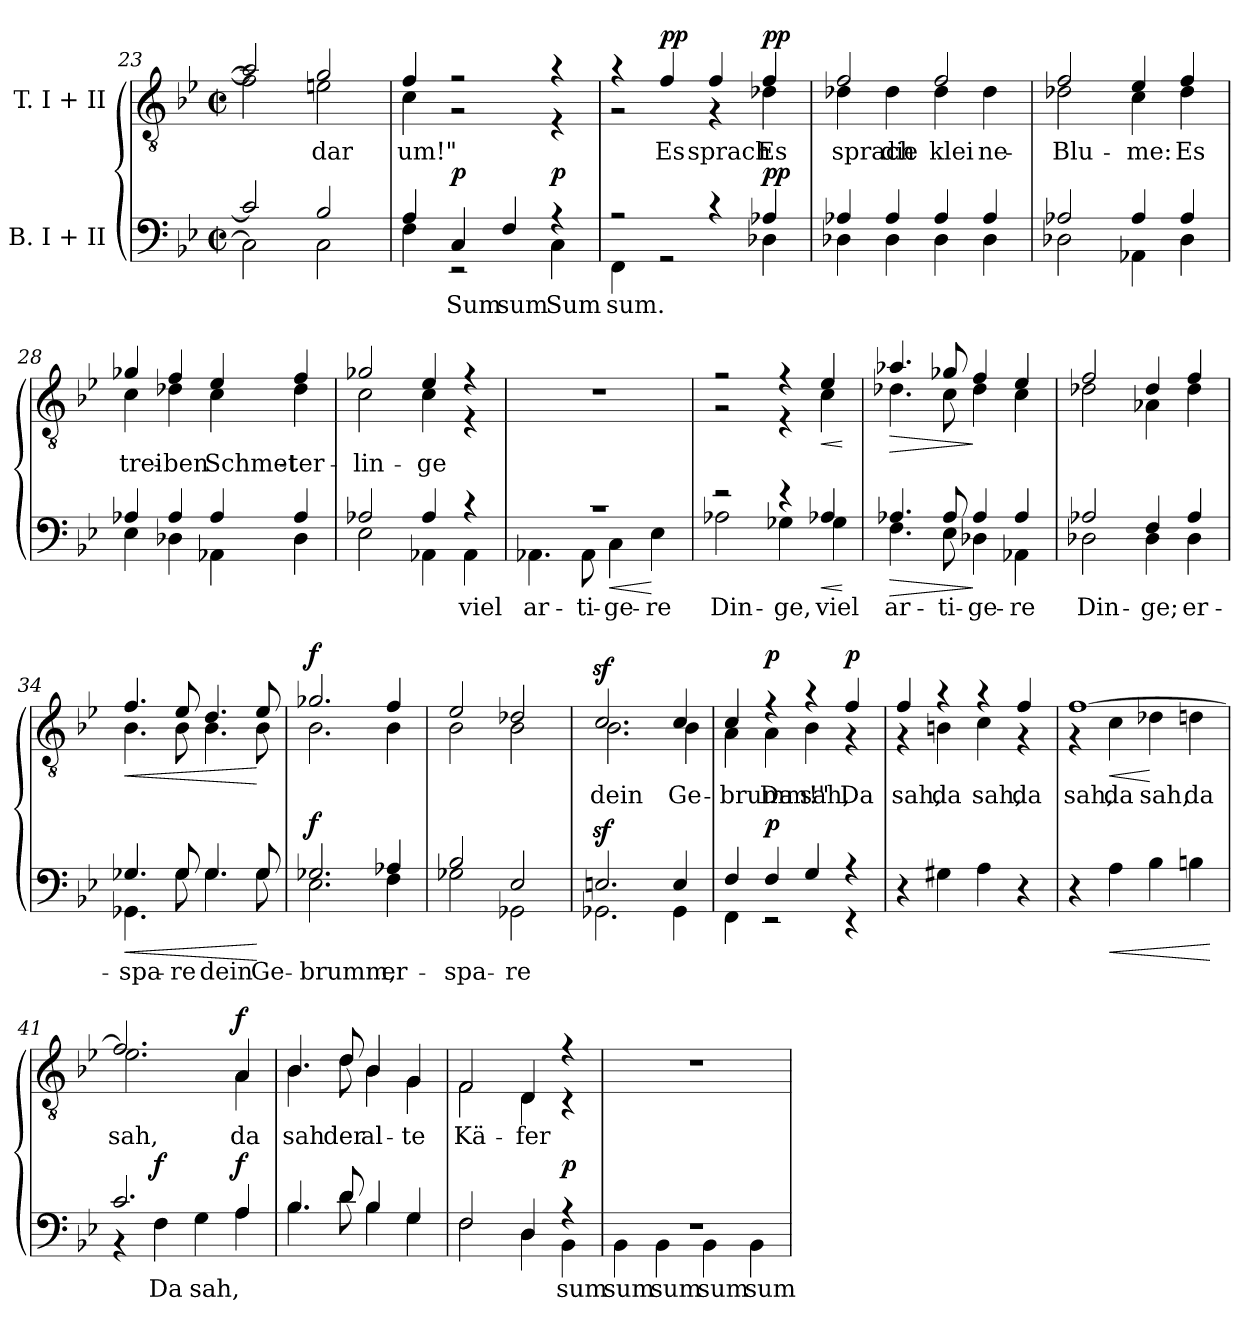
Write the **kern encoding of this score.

**kern	**text	**dynam	**kern	**text	**dynam
*part2	*part2	*part2	*part1	*part1	*part1
*staff2	*staff2	*staff2	*staff1	*staff1	*staff1
*I"B. I + II	*	*	*I"T. I + II	*	*
*clefF4	*	*	*clefGv2	*	*
*k[b-e-]	*	*	*k[b-e-]	*	*
*M2/2	*	*	*M2/2	*	*
*met(c|)	*	*	*met(c|)	*	*
=23	=23	=23	=23	=23	=23
*^	*	*	*^	*	*
2c/]	2C\]	.	.	2a/]	2f\]	.	.
2B-/	2C\	.	.	2g/	2en\	dar	.
=24	=24	=24	=24	=24	=24	=24	=24
4A/	4F\	.	.	4f/	4c\	um!"	.
!	!	!	!LO:DY:b	!	!	!	!
4C/	2r	Sum	p	2r	2r	.	.
4F/	.	sum	.	.	.	.	.
!	!	!	!LO:DY:b	!	!	!	!
4r	4C\	Sum	p	4r	4r	.	.
=25	=25	=25	=25	=25	=25	=25	=25
2r	4FF\	sum.	.	4r	2r	.	.
!	!	!	!	!	!	!	!LO:DY:a
.	2r	.	.	4f/	.	Es	pp
4r	.	.	.	4f/	4r	sprach	.
!	!	!	!LO:DY:b	!	!	!	!LO:DY:b
4A-X/	4D-X\	.	pp	4f/	4d-X\	Es	pp
=26	=26	=26	=26	=26	=26	=26	=26
4A-X/	4D-X\	.	.	2f/	4d-X\	sprach	.
4A-/	4D-\	.	.	.	4d-\	die	.
4A-/	4D-\	.	.	2f/	4d-\	klei-	.
4A-/	4D-\	.	.	.	4d-\	ne	.
=27	=27	=27	=27	=27	=27	=27	=27
2A-X/	2D-X\	.	.	2f/	2d-X\	Blu-	.
4A-/	4AA-X\	.	.	4e-/	4c\	me:	.
4A-/	4D-\	.	.	4f/	4d-\	Es	.
=28	=28	=28	=28	=28	=28	=28	=28
4A-X/	4E-\	.	.	4g-X/	4c\	trei-	.
4A-/	4D-X\	.	.	4f/	4d-X\	ben	.
4A-/	4AA-X\	.	.	4e-/	4c\	Schmet-	.
4A-/	4D-\	.	.	4f/	4d-\	ter-	.
=29	=29	=29	=29	=29	=29	=29	=29
2A-X/	2E-\	.	.	2g-X/	2c\	lin-	.
4A-/	4AA-X\	.	.	4e-/	4c\	ge	.
4r	4AA-\	viel	.	4r	4r	.	.
*	*	*	*	*v	*v	*	*
!!LO:LB:g=z
=30	=30	=30	=30	=30	=30	=30
1r	4.AA-X\	ar-	.	1r	.	.
.	8AA-\	ti-	.	.	.	.
!	!	!	!LO:HP:b	!	!	!
.	4C\	ge-	<	.	.	.
.	4E-\	re	[	.	.	.
=31	=31	=31	=31	=31	=31	=31
*	*	*	*	*^	*	*
2r	2A-X\	Din-	.	2r	2r	.	.
4r	4G-X\	ge,	.	4r	4r	.	.
!	!	!	!LO:HP:b	!	!	!	!LO:HP:b
4A-X/	4G-\	viel	<	4e-/	4c\	.	<
*v	*v	*	*	*	*	*	*
*	*	*	*v	*v	*	*
.	.	[	.	.	[
=32	=32	=32	=32	=32	=32
!	!	!LO:HP:b	!	!	!LO:HP:b
*^	*	*	*^	*	*
4.A-X/	4.F\	ar-	>	4.a-X/	4.d-X\	.	>
8A-/	8E-\	ti-	.	8g-X/	8c\	.	.
4A-/	4D-X\	ge-	]	4f/	4d-\	.	]
4A-/	4AA-X\	re	.	4e-/	4c\	.	.
=33	=33	=33	=33	=33	=33	=33	=33
2A-X/	2D-X\	Din-	.	2f/	2d-X\	.	.
4F/	4D-\	ge;	.	4d-/	4A-X\	.	.
4A-/	4D-\	er-	.	4f/	4d-\	.	.
=34	=34	=34	=34	=34	=34	=34	=34
!	!	!	!LO:HP:b	!	!	!	!LO:HP:b
4.G-X/	4.GG-X\	spa-	<	4.f/	4.B-\	.	<
8G-/	8G-\	re	.	8e-/	8B-\	.	.
4.G-/	4.G-\	dein	.	4.d/	4.B-\	.	.
8G-/	8G-\	Ge-	[	8e-/	8B-\	.	[
=35	=35	=35	=35	=35	=35	=35	=35
!	!	!	!LO:DY:b	!	!	!	!LO:DY:b
2.G-X/	2.E-\	brumm,	f	2.g-X/	2.B-\	.	f
4A-X/	4F\	er-	.	4f/	4B-\	.	.
=36	=36	=36	=36	=36	=36	=36	=36
2B-/	2G-X\	spa-	.	2e-/	2B-\	.	.
2E-/	2GG-X\	re	.	2d-X/	2B-\	.	.
=37	=37	=37	=37	=37	=37	=37	=37
2.Enz</	2.GG-X\	.	.	2.cz>/	2.B-\	dein	.
4E/	4GG-\	.	.	4c/	4B-\	Ge-	.
=38	=38	=38	=38	=38	=38	=38	=38
4F/	4FF\	.	.	4c/	4A\	brumm!"	.
!	!	!	!LO:DY:a	!	!	!	!LO:DY:b
4F/	2r	.	p	4r	4A\	Da	p
4G/	.	.	.	4r	4B-\	sah,	.
!	!	!	!	!	!	!	!LO:DY:a
4r	4r	.	.	4f/	4r	Da	p
*v	*v	*	*	*	*	*	*
!!LO:LB:g=z	!!
=39	=39	=39	=39	=39	=39	=39
4r	.	.	4f/	4r	sah,	.
4G#X\	.	.	4r	4Bn\	da	.
4A\	.	.	4r	4c\	sah,	.
4r	.	.	4f/	4r	da	.
=40	=40	=40	=40	=40	=40	=40
4r	.	.	[1f	4r	sah,	.
!	!	!LO:HP:b	!	!	!	!LO:HP:b
4A\	.	<	.	4c\	da	<
4B-\	.	.	.	4d-X\	sah,	[
4Bn\	.	.	.	4dn\	da	.
*	*	*	*v	*v	*	*
.	.	[	.	.	.
=41	=41	=41	=41	=41	=41
*^	*	*	*^	*	*
2.c/	4r	.	.	2.f/]	2.e-\	sah,	.
!	!	!	!LO:DY:b	!	!	!	!
.	4F\	Da	f	.	.	.	.
.	4G\	sah,	.	.	.	.	.
!	!	!	!LO:DY:a	!	!	!	!LO:DY:b
4A/	4A\	.	f	4A/	4A\	da	f
=42	=42	=42	=42	=42	=42	=42	=42
4.B-/	4.B-\	.	.	4.B-/	4.B-\	sah	.
8d/	8d\	.	.	8d/	8d\	der	.
4B-/	4B-\	.	.	4B-/	4B-\	al-	.
4G/	4G\	.	.	4G/	4G\	te	.
=43	=43	=43	=43	=43	=43	=43	=43
2F/	2F\	.	.	2F/	2F\	Kä-	.
4D/	4D\	.	.	4D/	4D\	fer	.
!	!	!	!LO:DY:b	!	!	!	!
4r	4BB-\	sum	p	4r	4r	.	.
*	*	*	*	*v	*v	*	*
=44	=44	=44	=44	=44	=44	=44
1r	4BB-\	sum	.	1r	.	.
.	4BB-\	sum	.	.	.	.
.	4BB-\	sum	.	.	.	.
.	4BB-\	sum	.	.	.	.
*v	*v	*	*	*	*	*
=	=	=	=	=	=
*-	*-	*-	*-	*-	*-
